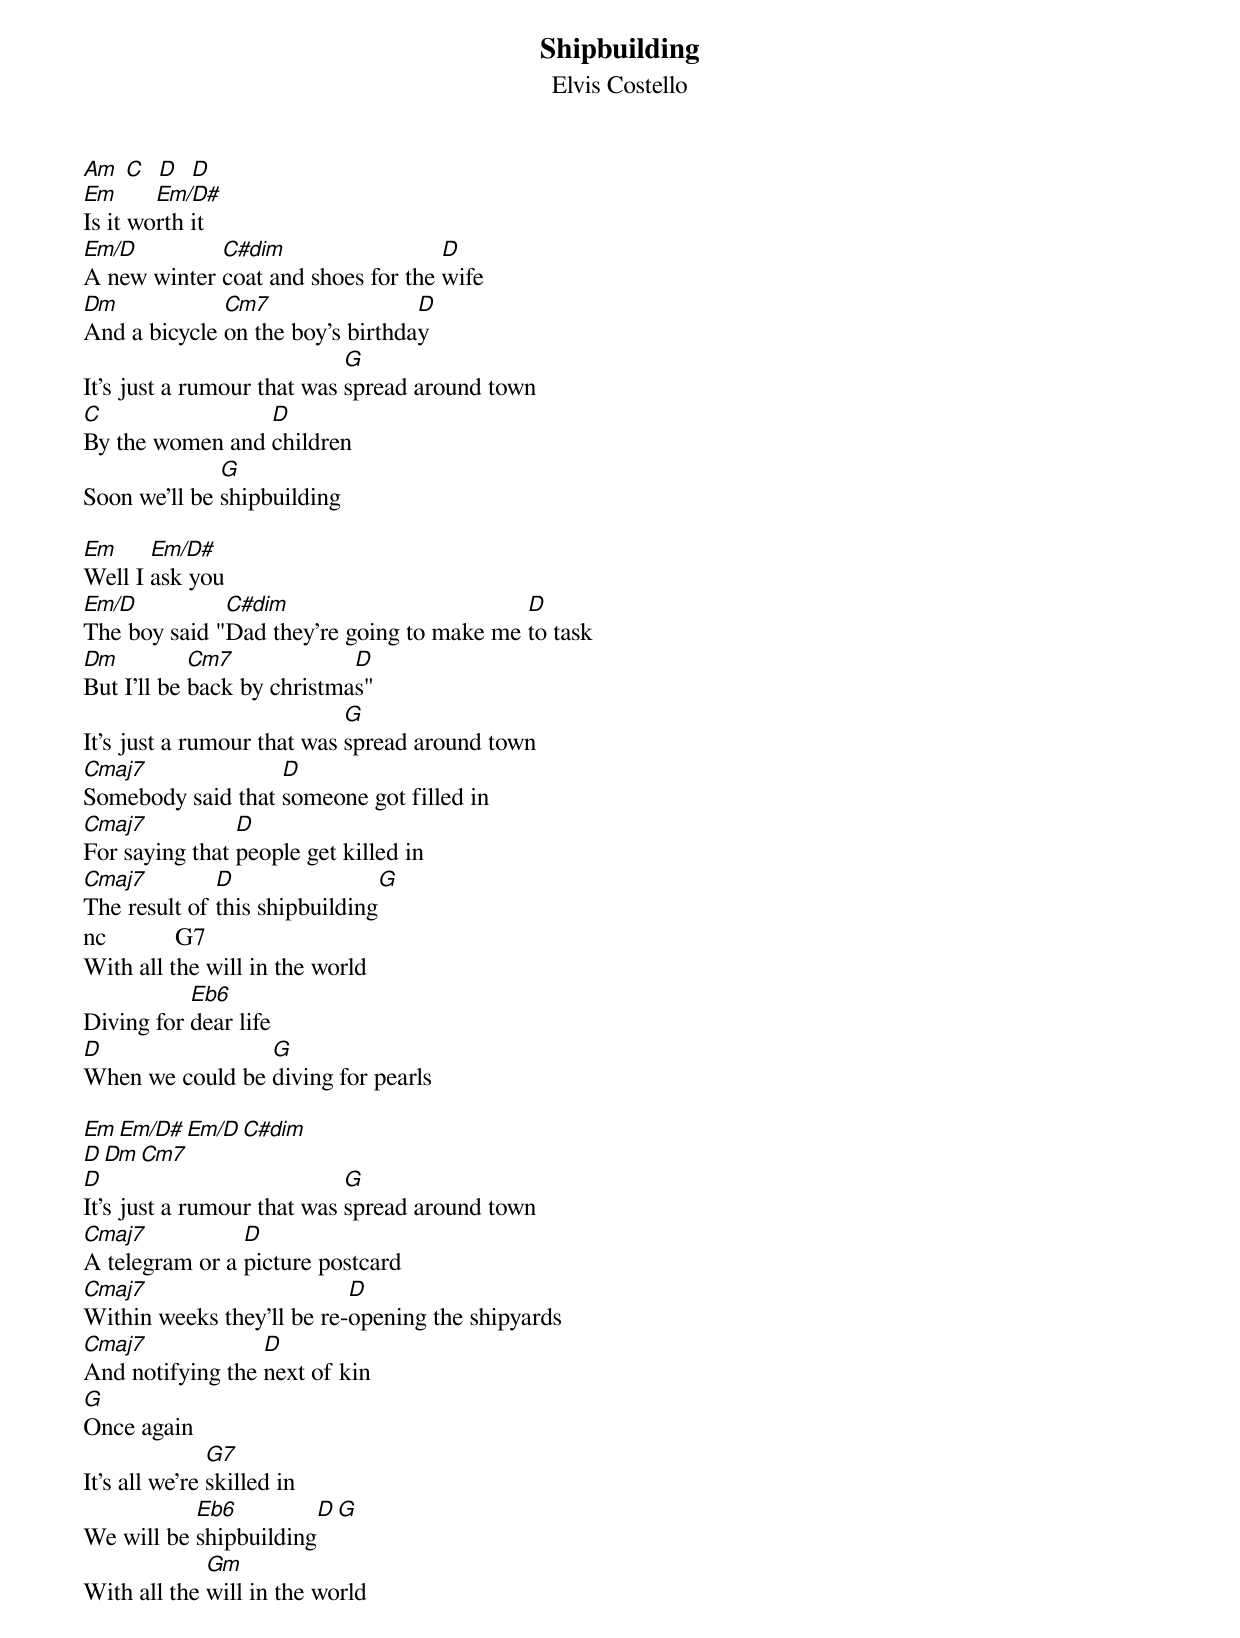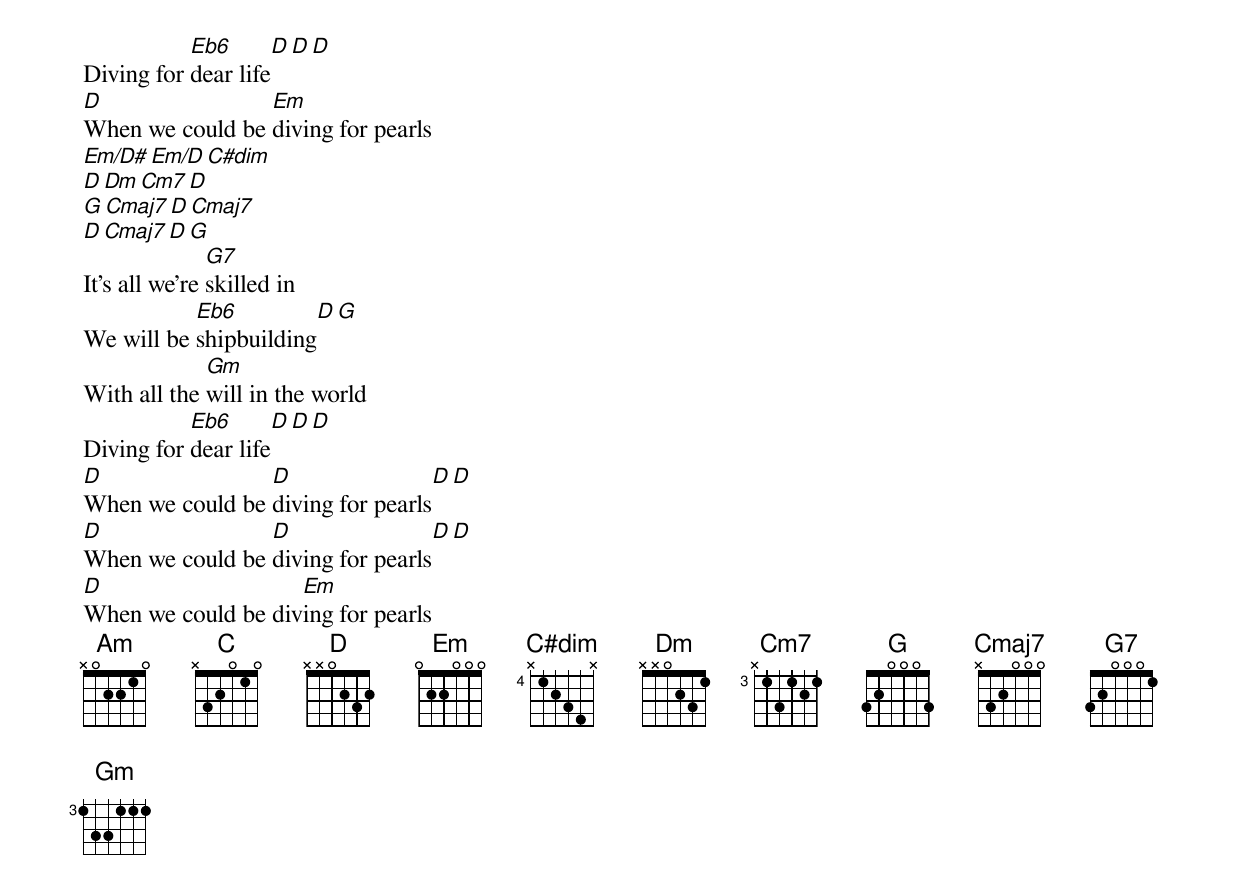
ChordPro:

{t:Shipbuilding}
{st:Elvis Costello}

[Am] [C]  [D]  [D]
[Em]Is it wo[Em/D#]rth it
[Em/D]A new winter [C#dim]coat and shoes for the [D]wife
[Dm]And a bicycle [Cm7]on the boy's birthda[D]y
It's just a rumour that was [G]spread around town
[C]By the women and [D]children
Soon we'll be [G]shipbuilding

[Em]Well I [Em/D#]ask you
[Em/D]The boy said "[C#dim]Dad they're going to make me [D]to task
[Dm]But I'll be [Cm7]back by christma[D]s"
It's just a rumour that was [G]spread around town
[Cmaj7]Somebody said that [D]someone got filled in
[Cmaj7]For saying that [D]people get killed in
[Cmaj7]The result of [D]this shipbuilding[G]
nc           G7
With all the will in the world
Diving for [Eb6]dear life
[D]When we could be [G]diving for pearls

[Em][Em/D#][Em/D][C#dim]
[D][Dm][Cm7]
[D]It's just a rumour that was [G]spread around town
[Cmaj7]A telegram or a [D]picture postcard
[Cmaj7]Within weeks they'll be re-[D]opening the shipyards
[Cmaj7]And notifying the [D]next of kin
[G]Once again
It's all we're [G7]skilled in
We will be [Eb6]shipbuilding[D][G]
With all the [Gm]will in the world
Diving for [Eb6]dear life[D][D][D]
[D]When we could be [Em]diving for pearls
[Em/D#][Em/D][C#dim]
[D][Dm][Cm7][D]
[G][Cmaj7][D][Cmaj7]
[D][Cmaj7][D][G]
It's all we're [G7]skilled in
We will be [Eb6]shipbuilding[D][G]
With all the [Gm]will in the world
Diving for [Eb6]dear life[D][D][D]
[D]When we could be [D]diving for pearls[D][D]
[D]When we could be [D]diving for pearls[D][D]
[D]When we could be div[Em]ing for pearls
